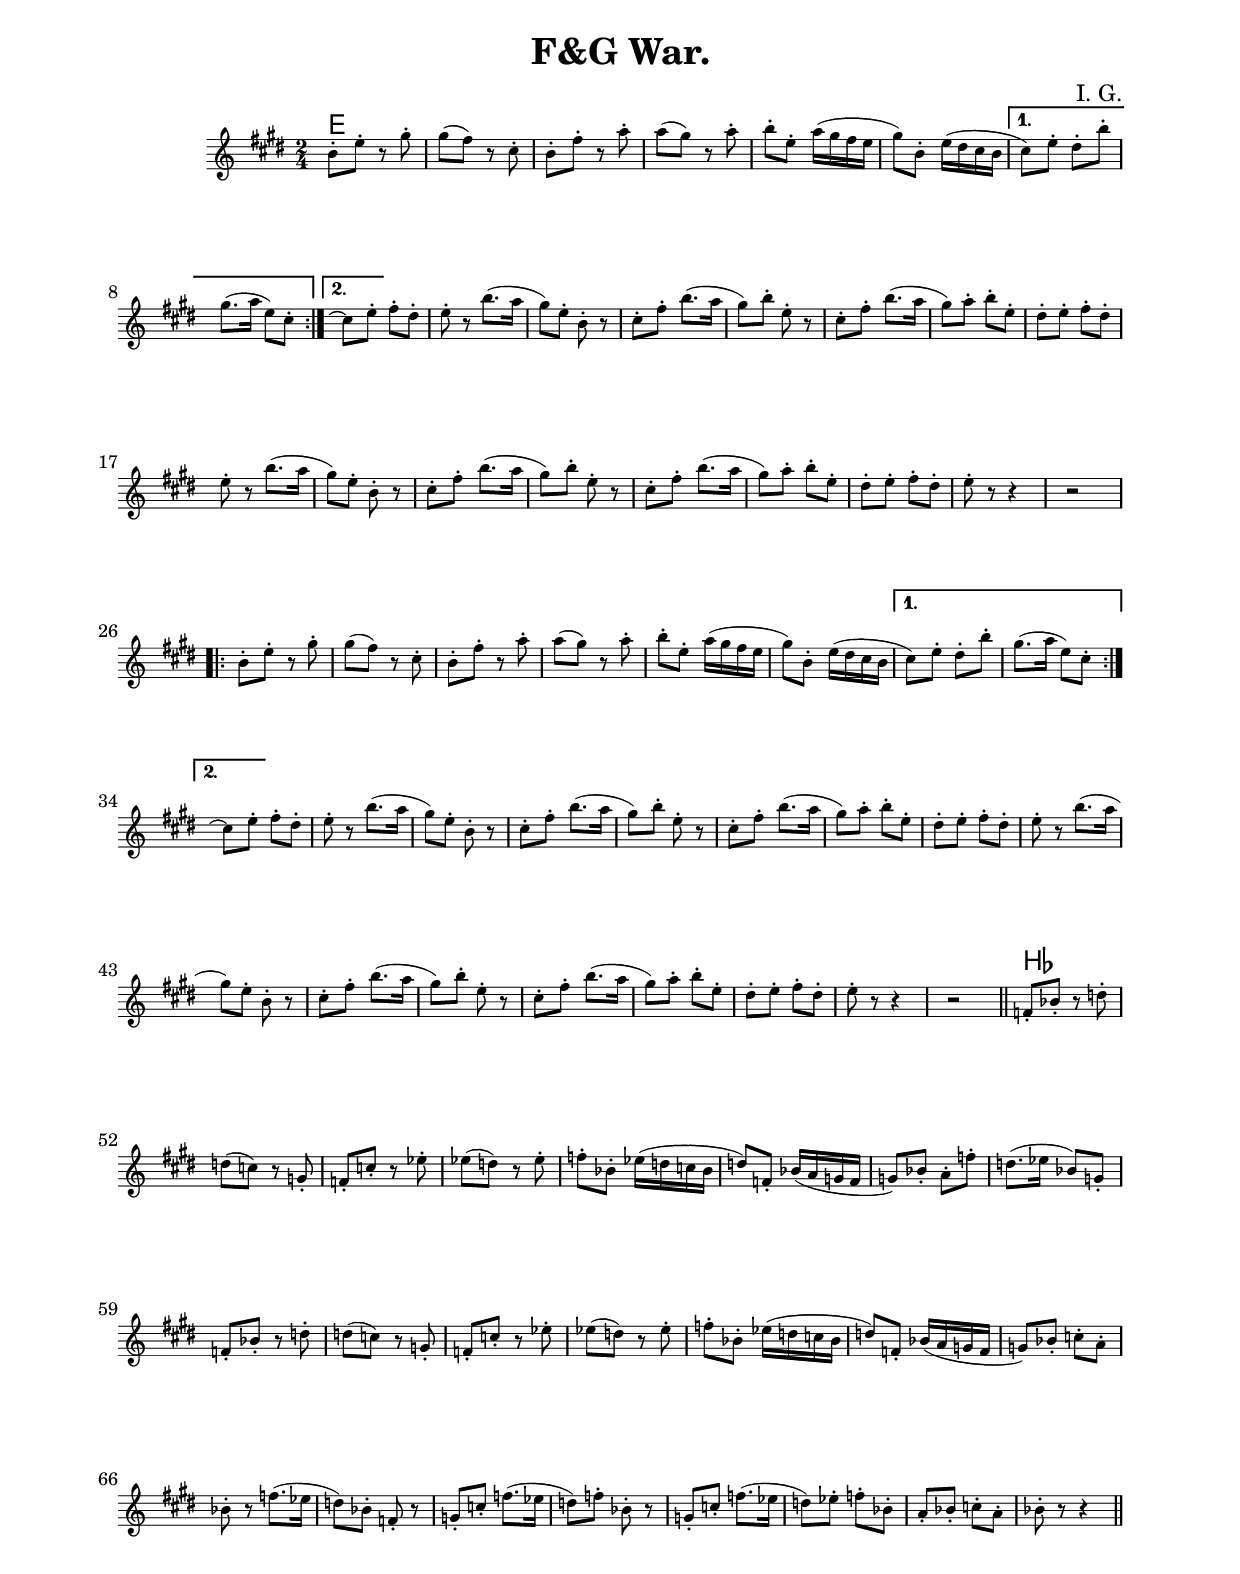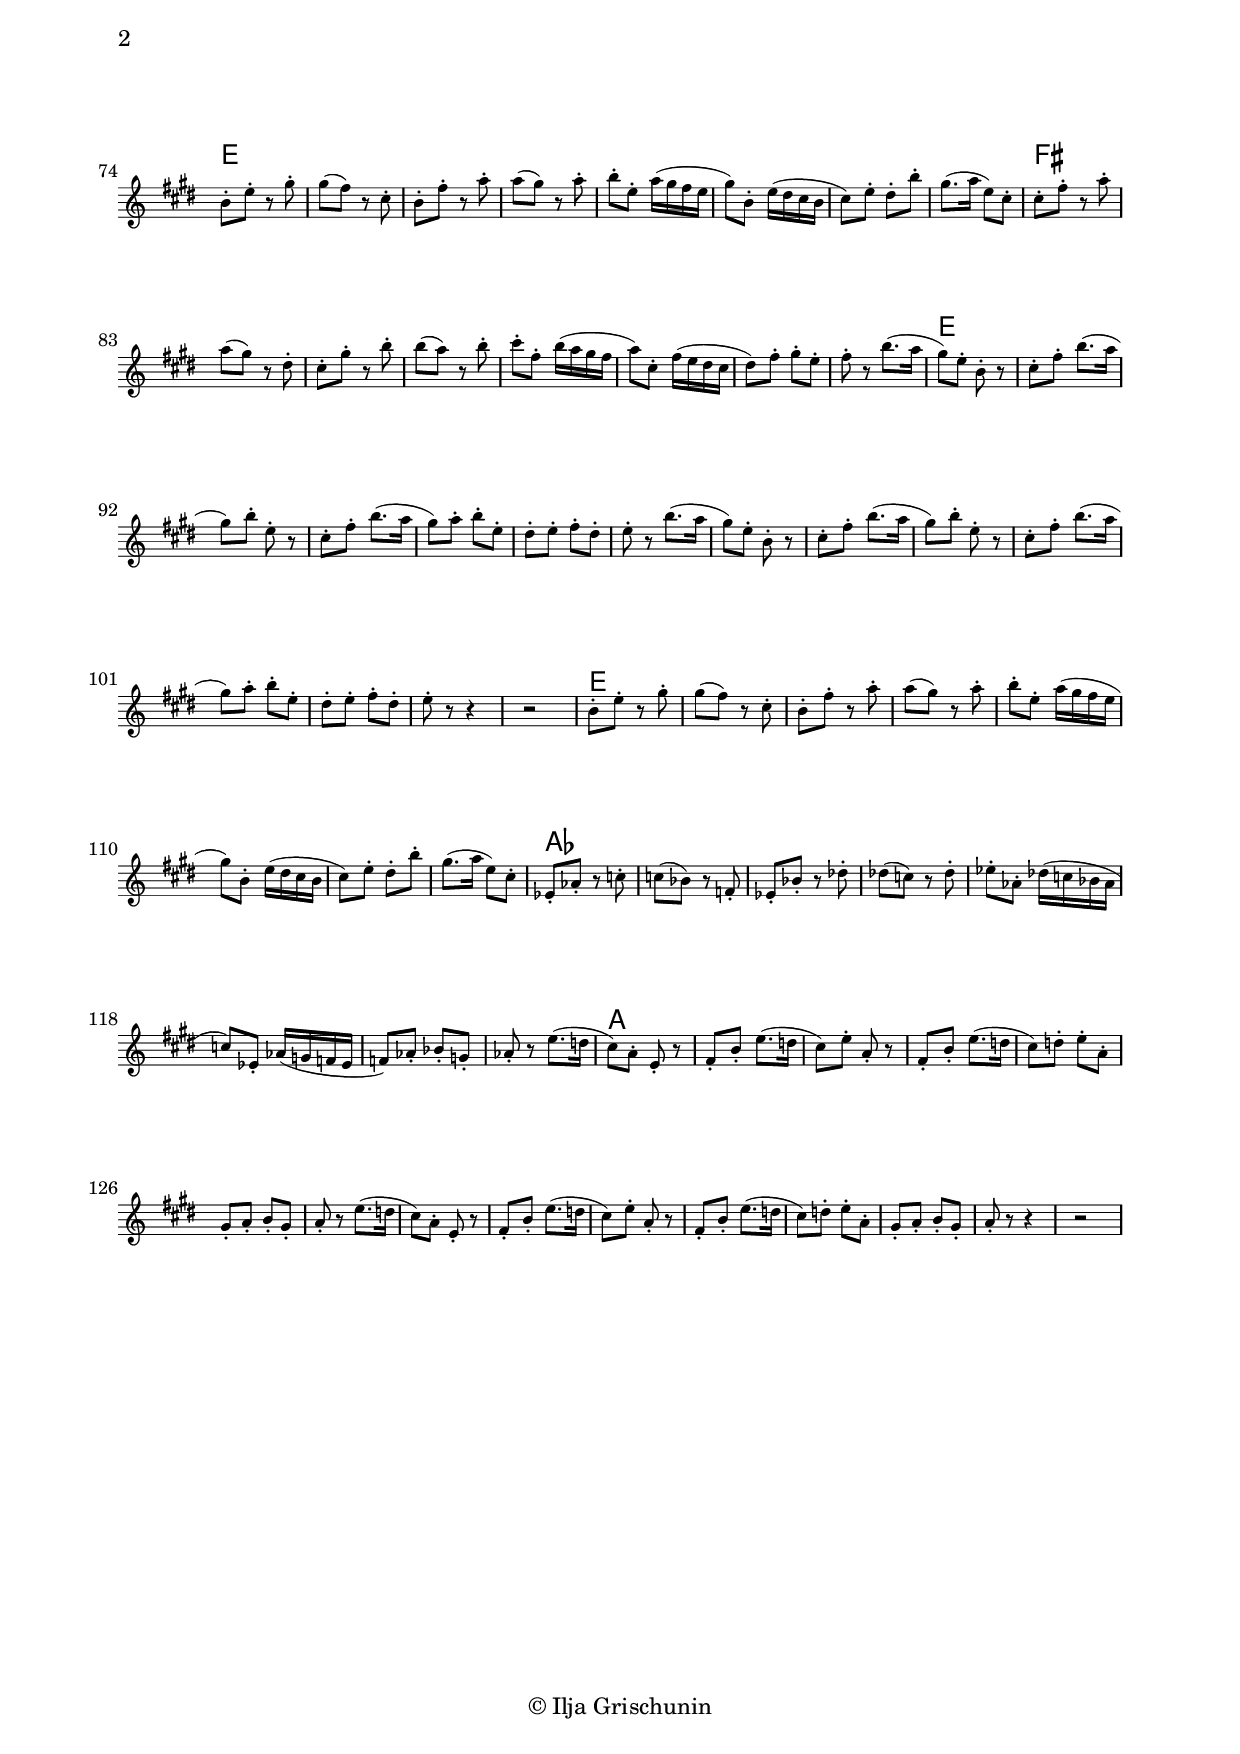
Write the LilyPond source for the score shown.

\version "2.19.15"

\language "deutsch"

\header {
  title = "F&G War."
  %instrument = "Flute"
  %meter = "Lustig"
  composer = "I. G."
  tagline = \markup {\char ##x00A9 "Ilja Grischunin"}
}

\paper {
  #(set-paper-size "a4")
  top-system-spacing.basic-distance = #20
  top-markup-spacing.basic-distance = #5
  markup-system-spacing.basic-distance = #8
  system-system-spacing.basic-distance = #18
  last-bottom-spacing.basic-distance = #20
  left-margin = 20
  right-margin = 20
  %two-sided = ##t
  %inner-margin = 25
  %outer-margin = 15
}

\layout {
  \context {
    \Score
    %\remove "Bar_number_engraver"
  }
  \context {
    \Staff \RemoveEmptyStaves
    \override VerticalAxisGroup.remove-first = ##t
  }
}

\version "2.19.15"

\language "deutsch"

diatonicScale = \relative { e' fis gis a h cis dis }

ossia = \relative {
  \set Staff.fontSize = #-3
  \override Staff.StaffSymbol.staff-space = #(magstep -3)
  \override Staff.StaffSymbol.thickness = #(magstep -3)
  \clef treble
  \key e \major
  \time 2/4
  %R2*50
  %R2*23
  %R2*31
  \repeat volta 2 {
    h'8-. e-. r gis-. gis( fis) r cis-. h-. fis'-. r a-. a( gis) r a-.
    h-. e,-. a16( gis fis e gis8) h,-. e16( dis cis h
  }
  \alternative {
    {
      cis8) e-.
      \set Score.repeatCommands = #'((volta #f))
      dis-. h'-. gis8.( a16 e8) cis-.
    }
    {
      cis8\repeatTie e-.
    }
  }
  fis-. dis-.
  e-. r
  h'8.( a16 gis8) e-. h-. r cis-. fis-. h8.( a16 gis8) h-. e,-. r
  cis-. fis-. h8.( a16 gis8) a-. h-. e,-. dis-. e-. fis-. dis-. e-. r
  h'8.( a16 gis8) e-. h-. r cis-. fis-. h8.( a16 gis8) h-. e,-. r
  cis-. fis-. h8.( a16 gis8) a-. h-. e,-. dis-. e-. fis-. dis-. e-. r r4
  r2 \break
  \override Score.VoltaBracketSpanner.Y-offset = 7
  \repeat volta 2 {
    h8-. e-. r gis-. gis( fis) r cis-. h-. fis'-. r a-. a( gis) r a-.
    h-. e,-. a16( gis fis e gis8) h,-. e16( dis cis h
  }
  \alternative{
    {
      cis8) e-.
      \set Score.repeatCommands = #'((volta #f))
      dis-. h'-. gis8.( a16 e8) cis-.
    }
    {
      cis8\repeatTie e-.
    }
  }
  fis-. dis-.
  e-. r
  h'8.( a16 gis8) e-. h-. r cis-. fis-. h8.( a16 gis8) h-. e,-. r
  cis-. fis-. h8.( a16 gis8) a-. h-. e,-. dis-. e-. fis-. dis-. e-. r
  h'8.( a16 gis8) e-. h-. r cis-. fis-. h8.( a16 gis8) h-. e,-. r
  cis-. fis-. h8.( a16 gis8) a-. h-. e,-. dis-. e-. fis-. dis-. e-. r r4
  r2
  %\break
  \bar "||"

%%%%%%%%%%%%%%%%%%%%%%%%%%%%%%
  \transpose e b, {
    \relative {
      h'8-. e-. r gis-. gis( fis) r cis-. h-. fis'-. r a-. a( gis) r a-.
      h-. e,-. a16( gis fis e gis8) h,-. e16( dis cis h
      cis8) e-. dis-. h'-. gis8.( a16 e8) cis-.
      h8-. e-. r gis-. gis( fis) r cis-. h-. fis'-. r a-. a( gis) r a-.
      h-. e,-. a16( gis fis e gis8) h,-. e16( dis cis h
      cis8) e-. fis-. dis-. e-. r
      h'8.( a16 gis8) e-. h-. r cis-. fis-. h8.( a16 gis8) h-. e,-. r
      cis-. fis-. h8.( a16 gis8) a-. h-. e,-. dis-. e-. fis-. dis-. e-. r r4
    }
  }
  \break
  \bar "||"

%%%%%%%%%%%%%%%%%%%%%%%%%%%%%%
  h8-. e-. r gis-. gis( fis) r cis-. h-. fis'-. r a-. a( gis) r a-.
  h-. e,-. a16( gis fis e gis8) h,-. e16( dis cis h
  cis8) e-. dis-. h'-. gis8.( a16 e8) cis-.
  \modalTranspose e fis \diatonicScale {
    \relative {
      h'8-. e-. r gis-. gis( fis) r cis-. h-. fis'-. r a-. a( gis) r a-.
      h-. e,-. a16( gis fis e gis8) h,-. e16( dis cis h
      cis8) e-. fis-. dis-. e-. r
    }
  }
  h'8.( a16 gis8) e-. h-. r cis-. fis-. h8.( a16 gis8) h-. e,-. r
  cis-. fis-. h8.( a16 gis8) a-. h-. e,-. dis-. e-. fis-. dis-. e-. r
  h'8.( a16 gis8) e-. h-. r cis-. fis-. h8.( a16 gis8) h-. e,-. r
  cis-. fis-. h8.( a16 gis8) a-. h-. e,-. dis-. e-. fis-. dis-. e-. r r4 r2

%%%%%%%%%%%%%%%%%%%%%%%%%%%%%%
  %%{
  h8-. e-. r gis-. gis( fis) r cis-. h-. fis'-. r a-. a( gis) r a-.
  h-. e,-. a16( gis fis e gis8) h,-. e16( dis cis h
  cis8) e-. dis-. h'-. gis8.( a16 e8) cis-.
  \transpose e as {
    \relative {
      h8-. e-. r gis-. gis( fis) r cis-. h-. fis'-. r a-. a( gis) r a-.
      h-. e,-. a16( gis fis e gis8) h,-. e16( dis cis h
      cis8) e-. fis-. dis-. e-. r
    }
  }
  %%}
  %R2*15 r4
  \transpose e a {
    \relative {
      h'8.( a16 gis8) e-. h-. r cis-. fis-. h8.( a16 gis8) h-. e,-. r
      cis-. fis-. h8.( a16 gis8) a-. h-. e,-. dis-. e-. fis-. dis-. e-. r
      h'8.( a16 gis8) e-. h-. r cis-. fis-. h8.( a16 gis8) h-. e,-. r
      cis-. fis-. h8.( a16 gis8) a-. h-. e,-. dis-. e-. fis-. dis-. e-.
    }
  }
  r r4 r2

}


\score {
  <<

\chords{ e2 s2*49 b2 s2*22 e2 s2*7 fis2 s2*7 e2 s2*14 e2 s2*7 as2 s2*7 a2}
    \new Staff \ossia
  >>
}